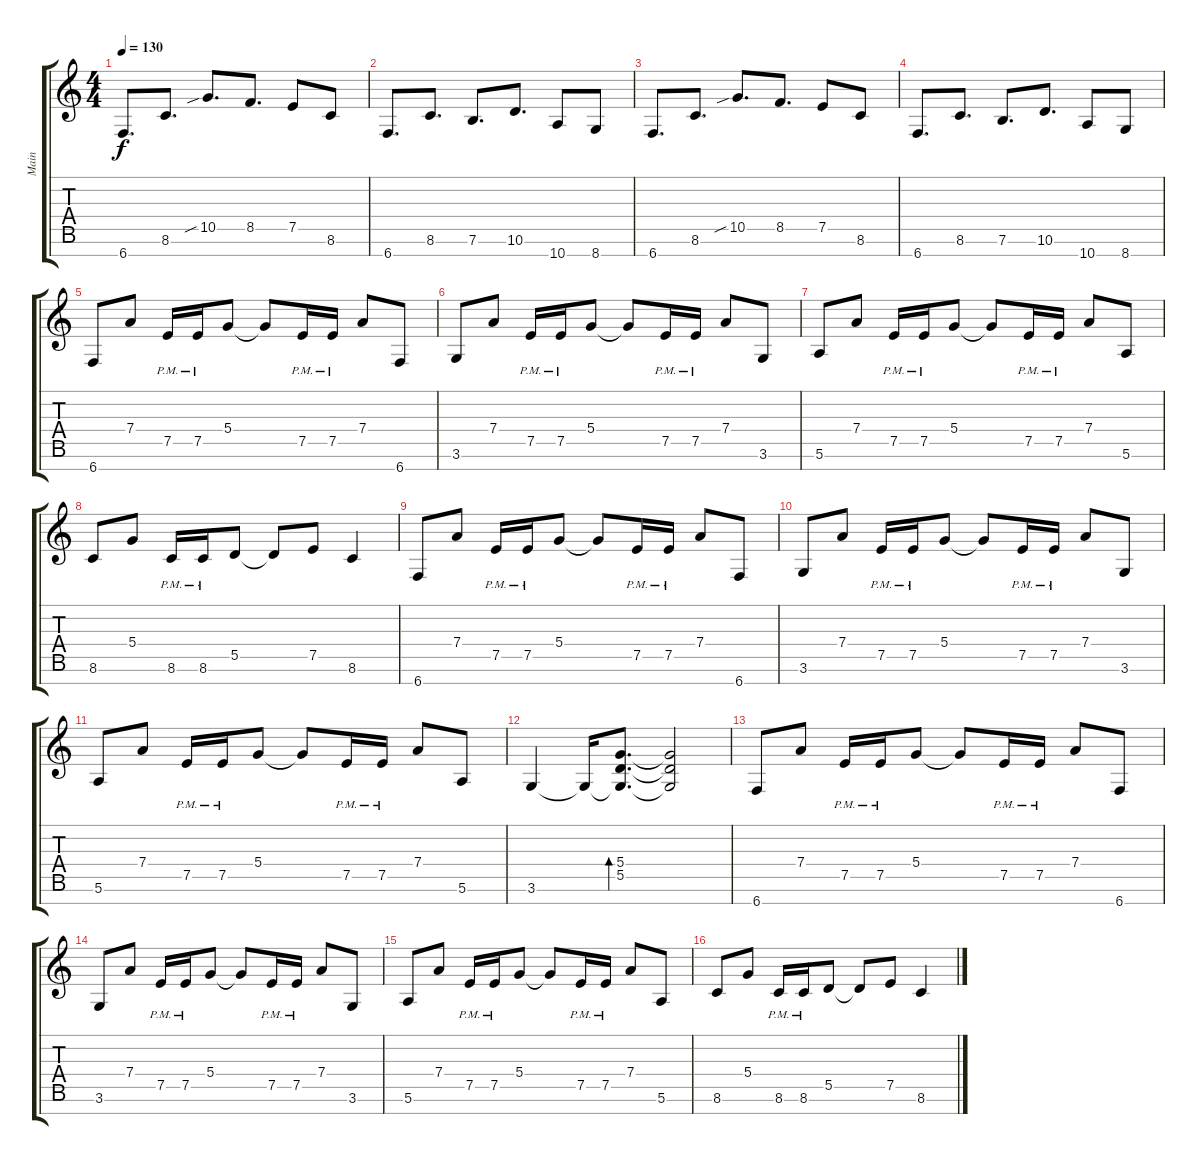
\track ("Main" "Main") {instrument distortionguitar}
\staff {score tabs}
\tuning (E4 B3 G3 D3 A2 E2 B1) {hide}
\ts (4 4)
\tempo 130
\clef g2
\ks c
6.7.8{d dy f} 8.6.8{d} 10.5{sib}.8{d beam merge} 8.5.8{d} 7.5.8 8.6.8 |
6.7.8{d} 8.6.8{d} 7.6.8{d beam merge} 10.6.8{d} 10.7.8 8.7.8 |
6.7.8{d} 8.6.8{d} 10.5{sib}.8{d beam merge} 8.5.8{d} 7.5.8 8.6.8 |
6.7.8{d} 8.6.8{d} 7.6.8{d beam merge} 10.6.8{d} 10.7.8 8.7.8 |
6.7.8 7.4.8 7.5{pm}.16 7.5{pm}.16 5.4.8 5.4{t}.8 7.5{pm}.16 7.5{pm}.16 7.4.8 6.7.8 |
3.6.8 7.4.8 7.5{pm}.16 7.5{pm}.16 5.4.8 5.4{t}.8 7.5{pm}.16 7.5{pm}.16 7.4.8 3.6.8 |
5.6.8 7.4.8 7.5{pm}.16 7.5{pm}.16 5.4.8 5.4{t}.8 7.5{pm}.16 7.5{pm}.16 7.4.8 5.6.8 |
8.6.8 5.4.8 8.6{pm}.16 8.6{pm}.16 5.5.8 5.5{t}.8 7.5.8 8.6.4 |
6.7.8 7.4.8 7.5{pm}.16 7.5{pm}.16 5.4.8 5.4{t}.8 7.5{pm}.16 7.5{pm}.16 7.4.8 6.7.8 |
3.6.8 7.4.8 7.5{pm}.16 7.5{pm}.16 5.4.8 5.4{t}.8 7.5{pm}.16 7.5{pm}.16 7.4.8 3.6.8 |
5.6.8 7.4.8 7.5{pm}.16 7.5{pm}.16 5.4.8 5.4{t}.8 7.5{pm}.16 7.5{pm}.16 7.4.8 5.6.8 |
3.6.4 3.6{t}.16 (5.4 5.5 3.6{t}).8{d bd 240} (5.4{t} 5.5{t} 3.6{t}).2 |
6.7.8 7.4.8 7.5{pm}.16 7.5{pm}.16 5.4.8 5.4{t}.8 7.5{pm}.16 7.5{pm}.16 7.4.8 6.7.8 |
3.6.8 7.4.8 7.5{pm}.16 7.5{pm}.16 5.4.8 5.4{t}.8 7.5{pm}.16 7.5{pm}.16 7.4.8 3.6.8 |
5.6.8 7.4.8 7.5{pm}.16 7.5{pm}.16 5.4.8 5.4{t}.8 7.5{pm}.16 7.5{pm}.16 7.4.8 5.6.8 |
8.6.8 5.4.8 8.6{pm}.16 8.6{pm}.16 5.5.8 5.5{t}.8 7.5.8 8.6.4
